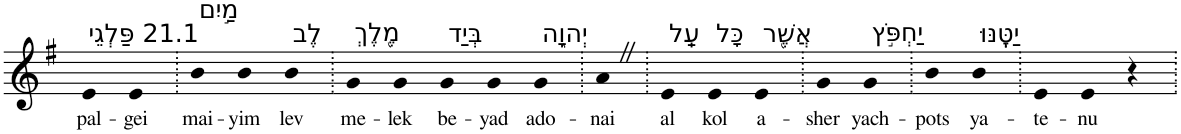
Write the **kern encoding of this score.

**kern	**text
*part1	*part1
*staff1	*staff1
*I"Piano	*
*I'Pno	*
*clefG2	*
*k[f#]	*
*G:	*
=1	=1
!LO:TX:a:t=21.1 פַּלְגֵי	!
!	!LO:LY:b
4e	pal-
!	!LO:LY:b
4e	-gei
=2.	=2.
!LO:TX:a:t=מַ֣יִם	!
!	!LO:LY:b
4b	mai-
!	!LO:LY:b
4b	-yim
!LO:TX:a:t=לֶב	!
!	!LO:LY:b
4b	lev
=3.	=3.
!LO:TX:a:t=מֶ֭לֶךְ	!
!	!LO:LY:b
4g	me-
!	!LO:LY:b
4g	-lek
!LO:TX:a:t=בְּיַד	!
!	!LO:LY:b
4g	be-
!	!LO:LY:b
4g	-yad
!LO:TX:a:t=יְהוָ֑ה	!
!	!LO:LY:b
4g	ado-
=4.	=4.
!	!LO:LY:b
4aZ	-nai
=5.	=5.
!LO:TX:a:t=עַֽל	!
!	!LO:LY:b
4e	al
!LO:TX:a:t=כָּל	!
!	!LO:LY:b
4e	kol
!LO:TX:a:t=אֲשֶׁ֖ר	!
!	!LO:LY:b
4e	a-
=6.	=6.
!	!LO:LY:b
4g	-sher
!LO:TX:a:t=יַחְפֹּ֣ץ	!
!	!LO:LY:b
4g	yach-
=7.	=7.
!	!LO:LY:b
4b	-pots
!LO:TX:a:t=יַטֶּֽנּוּ	!
!	!LO:LY:b
4b	ya-
=8.	=8.
!	!LO:LY:b
4e	-te-
!	!LO:LY:b
4e	-nu
4r	.
=.	=.
*-	*-
